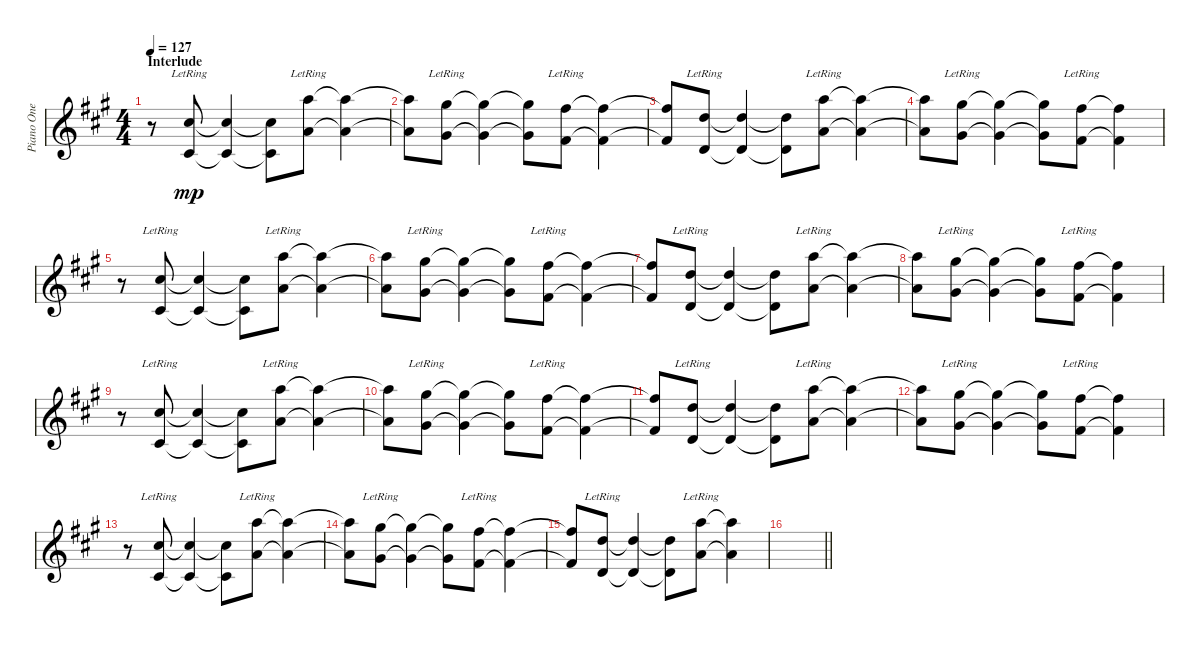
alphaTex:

\track ("Piano One - Right Hand Echo" "Piano One ") {instrument acousticgrandpiano}
\staff {score}
\tuning (E4 B3 G3 D3 A2 E2) {hide}
\ts (4 4)
\section ("" "Interlude")
\tempo 127
\clef g2
\ks a
r.8{dy f volume 12} (14.2 11.4{lr}).8{dy mp} (14.2{t} 11.4{t}).4 (14.2{t} 11.4{t}).8 (17.1 14.3{lr}).8 (17.1{t} 14.3{t}).4 |
(17.1{t} 14.3{t}).8 (16.1 13.3{lr}).8 (16.1{t} 13.3{t}).4 (16.1{t} 13.3{t}).8 (14.1 11.3{lr}).8 (14.1{t} 11.3{t}).4 |
(14.1{t} 11.3{t}).8 (15.2 12.4{lr}).8 (15.2{t} 12.4{t}).4 (15.2{t} 12.4{t}).8 (17.1 14.3{lr}).8 (17.1{t} 14.3{t}).4 |
(17.1{t} 14.3{t}).8 (16.1 13.3{lr}).8 (16.1{t} 13.3{t}).4 (16.1{t} 13.3{t}).8 (14.1 11.3{lr}).8 (14.1{t} 11.3{t}).4 |
r.8 (14.2 11.4{lr}).8 (14.2{t} 11.4{t}).4 (14.2{t} 11.4{t}).8 (17.1 14.3{lr}).8 (17.1{t} 14.3{t}).4 |
(17.1{t} 14.3{t}).8 (16.1 13.3{lr}).8 (16.1{t} 13.3{t}).4 (16.1{t} 13.3{t}).8 (14.1 11.3{lr}).8 (14.1{t} 11.3{t}).4 |
(14.1{t} 11.3{t}).8 (15.2 12.4{lr}).8 (15.2{t} 12.4{t}).4 (15.2{t} 12.4{t}).8 (17.1 14.3{lr}).8 (17.1{t} 14.3{t}).4 |
(17.1{t} 14.3{t}).8 (16.1 13.3{lr}).8 (16.1{t} 13.3{t}).4 (16.1{t} 13.3{t}).8 (14.1 11.3{lr}).8 (14.1{t} 11.3{t}).4 |
r.8 (14.2 11.4{lr}).8 (14.2{t} 11.4{t}).4 (14.2{t} 11.4{t}).8 (17.1 14.3{lr}).8 (17.1{t} 14.3{t}).4 |
(17.1{t} 14.3{t}).8 (16.1 13.3{lr}).8 (16.1{t} 13.3{t}).4 (16.1{t} 13.3{t}).8 (14.1 11.3{lr}).8 (14.1{t} 11.3{t}).4 |
(14.1{t} 11.3{t}).8 (15.2 12.4{lr}).8 (15.2{t} 12.4{t}).4 (15.2{t} 12.4{t}).8 (17.1 14.3{lr}).8 (17.1{t} 14.3{t}).4 |
(17.1{t} 14.3{t}).8 (16.1 13.3{lr}).8 (16.1{t} 13.3{t}).4 (16.1{t} 13.3{t}).8 (14.1 11.3{lr}).8 (14.1{t} 11.3{t}).4 |
r.8 (14.2 11.4{lr}).8 (14.2{t} 11.4{t}).4 (14.2{t} 11.4{t}).8 (17.1 14.3{lr}).8 (17.1{t} 14.3{t}).4 |
(17.1{t} 14.3{t}).8 (16.1 13.3{lr}).8 (16.1{t} 13.3{t}).4 (16.1{t} 13.3{t}).8 (14.1 11.3{lr}).8 (14.1{t} 11.3{t}).4 |
(14.1{t} 11.3{t}).8 (15.2 12.4{lr}).8 (15.2{t} 12.4{t}).4 (15.2{t} 12.4{t}).8 (17.1 14.3{lr}).8 (17.1{t} 14.3{t}).4 |
\barLineRight lightlight
